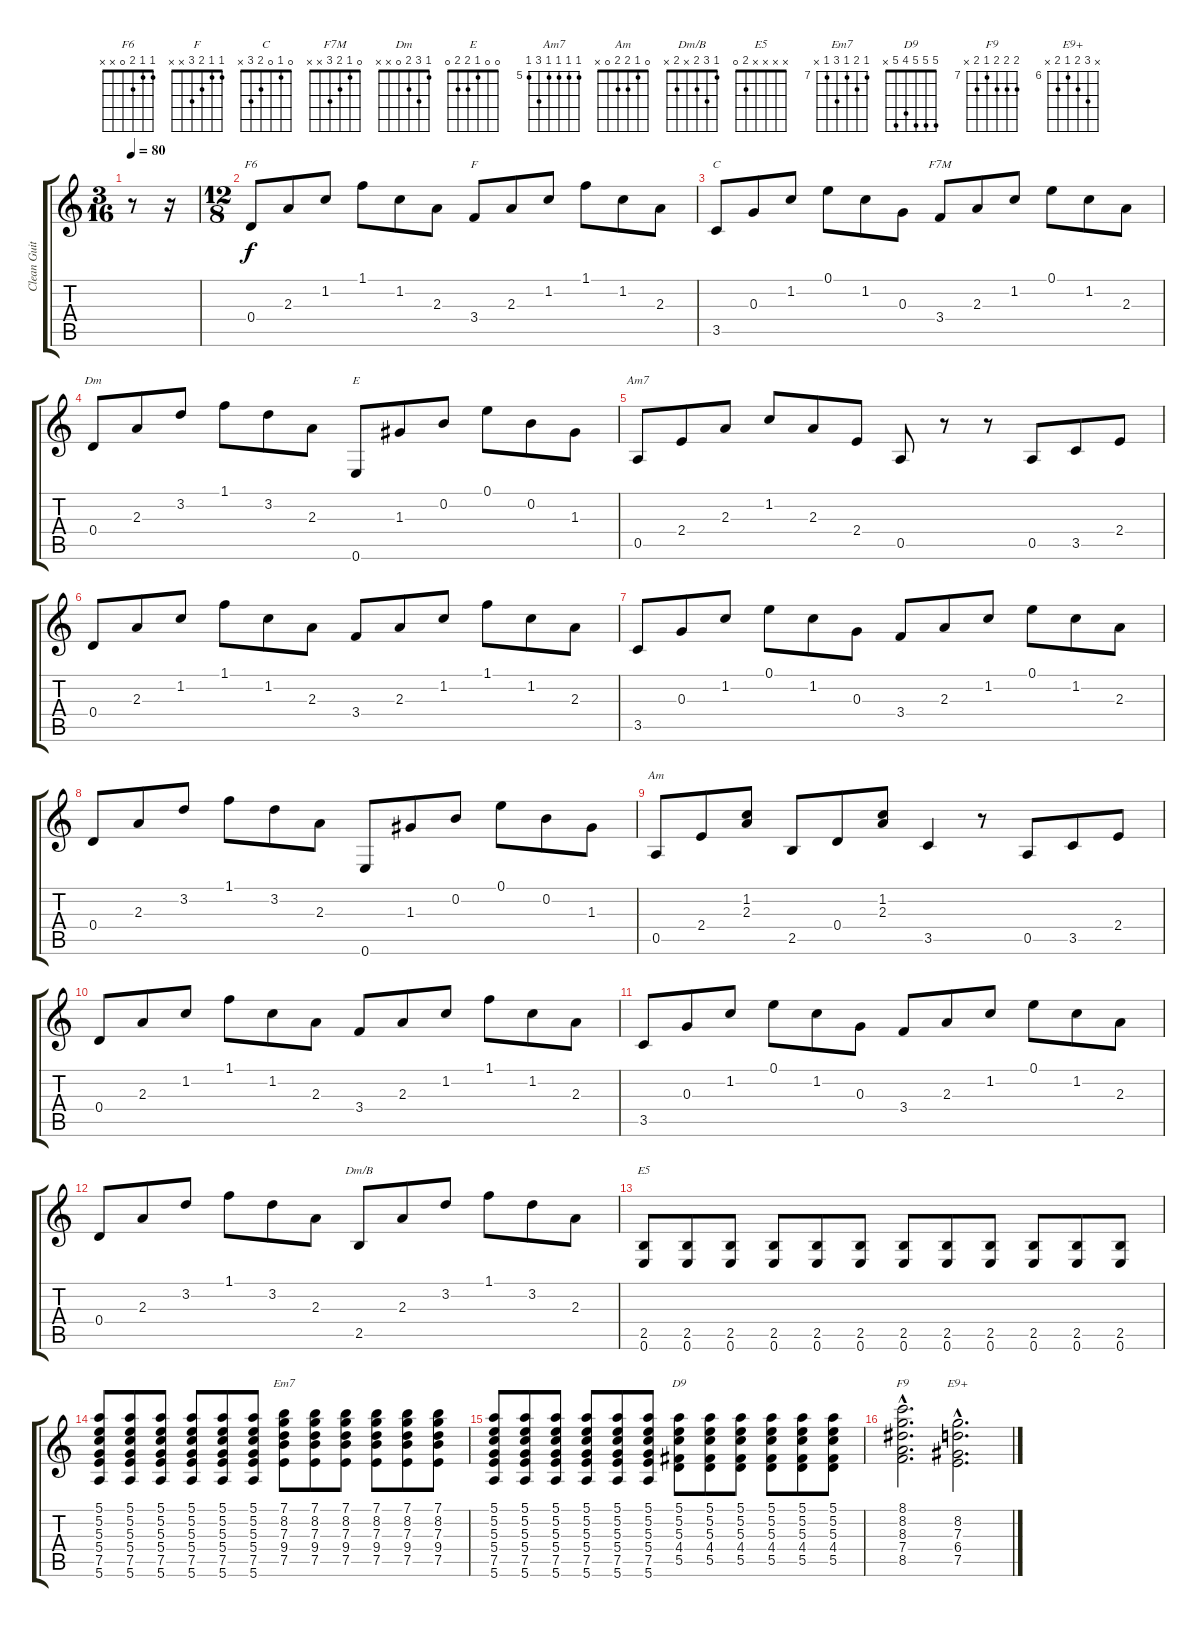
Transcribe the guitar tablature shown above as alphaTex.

\track ("Clean Guitar" "Clean Guit") {instrument electricguitarclean}
\staff {score tabs}
\tuning (E4 B3 G3 D3 A2 E2) {hide}
\chord ("F6" 1 1 2 0 x x)
\chord ("F" 1 1 2 3 x x)
\chord ("C" 0 1 0 2 3 x)
\chord ("F7M" 0 1 2 3 x x)
\chord ("Dm" 1 3 2 0 x x)
\chord ("E" 0 0 1 2 2 0)
\chord ("Am7" 5 5 5 5 7 5) {firstfret 5}
\chord ("Am" 0 1 2 2 0 x)
\chord ("Dm/B" 1 3 2 x 2 x)
\chord ("E5" x x x x 2 0)
\chord ("Em7" 7 8 7 9 7 x) {firstfret 7}
\chord ("D9" 5 5 5 4 5 x)
\chord ("F9" 8 8 8 7 8 x) {firstfret 7}
\chord ("E9+" x 8 7 6 7 x) {firstfret 6}
\ts (3 16)
\tempo 80
\clef g2
\ks c
r.8{dy f instrument electricguitarclean} r.16 |
\ts (12 8)
0.4.8{ch "F6"} 2.3.8 1.2.8 1.1.8 1.2.8 2.3.8 3.4.8{ch "F"} 2.3.8 1.2.8 1.1.8 1.2.8 2.3.8 |
3.5.8{ch "C"} 0.3.8 1.2.8 0.1.8 1.2.8 0.3.8 3.4.8{ch "F7M"} 2.3.8 1.2.8 0.1.8 1.2.8 2.3.8 |
0.4.8{ch "Dm"} 2.3.8 3.2.8 1.1.8 3.2.8 2.3.8 0.6.8{ch "E"} 1.3.8 0.2.8 0.1.8 0.2.8 1.3.8 |
0.5.8{ch "Am7"} 2.4.8 2.3.8 1.2.8 2.3.8 2.4.8 0.5.8 r.8 r.8 0.5.8 3.5.8 2.4.8 |
0.4.8 2.3.8 1.2.8 1.1.8 1.2.8 2.3.8 3.4.8 2.3.8 1.2.8 1.1.8 1.2.8 2.3.8 |
3.5.8 0.3.8 1.2.8 0.1.8 1.2.8 0.3.8 3.4.8 2.3.8 1.2.8 0.1.8 1.2.8 2.3.8 |
0.4.8 2.3.8 3.2.8 1.1.8 3.2.8 2.3.8 0.6.8 1.3.8 0.2.8 0.1.8 0.2.8 1.3.8 |
0.5.8{ch "Am"} 2.4.8 (1.2 2.3).8 2.5.8 0.4.8 (1.2 2.3).8 3.5.4 r.8 0.5.8 3.5.8 2.4.8 |
0.4.8 2.3.8 1.2.8 1.1.8 1.2.8 2.3.8 3.4.8 2.3.8 1.2.8 1.1.8 1.2.8 2.3.8 |
3.5.8 0.3.8 1.2.8 0.1.8 1.2.8 0.3.8 3.4.8 2.3.8 1.2.8 0.1.8 1.2.8 2.3.8 |
0.4.8 2.3.8 3.2.8 1.1.8 3.2.8 2.3.8 2.5.8{ch "Dm/B"} 2.3.8 3.2.8 1.1.8 3.2.8 2.3.8 |
(2.5 0.6).8{ch "E5"} (2.5 0.6).8 (2.5 0.6).8 (2.5 0.6).8 (2.5 0.6).8 (2.5 0.6).8 (2.5 0.6).8 (2.5 0.6).8 (2.5 0.6).8 (2.5 0.6).8 (2.5 0.6).8 (2.5 0.6).8 |
(5.1 5.2 5.3 5.4 7.5 5.6).8 (5.1 5.2 5.3 5.4 7.5 5.6).8 (5.1 5.2 5.3 5.4 7.5 5.6).8 (5.1 5.2 5.3 5.4 7.5 5.6).8 (5.1 5.2 5.3 5.4 7.5 5.6).8 (5.1 5.2 5.3 5.4 7.5 5.6).8 (7.1 8.2 7.3 9.4 7.5).8{ch "Em7"} (7.1 8.2 7.3 9.4 7.5).8 (7.1 8.2 7.3 9.4 7.5).8 (7.1 8.2 7.3 9.4 7.5).8 (7.1 8.2 7.3 9.4 7.5).8 (7.1 8.2 7.3 9.4 7.5).8 |
(5.1 5.2 5.3 5.4 7.5 5.6).8 (5.1 5.2 5.3 5.4 7.5 5.6).8 (5.1 5.2 5.3 5.4 7.5 5.6).8 (5.1 5.2 5.3 5.4 7.5 5.6).8 (5.1 5.2 5.3 5.4 7.5 5.6).8 (5.1 5.2 5.3 5.4 7.5 5.6).8 (5.1 5.2 5.3 4.4 5.5).8{ch "D9"} (5.1 5.2 5.3 4.4 5.5).8 (5.1 5.2 5.3 4.4 5.5).8 (5.1 5.2 5.3 4.4 5.5).8 (5.1 5.2 5.3 4.4 5.5).8 (5.1 5.2 5.3 4.4 5.5).8 |
(8.1{hac} 8.2{hac} 8.3{hac} 7.4{hac} 8.5{hac}).2{d ch "F9"} (8.2{hac} 7.3{hac} 6.4{hac} 7.5{hac}).2{d ch "E9+"}
